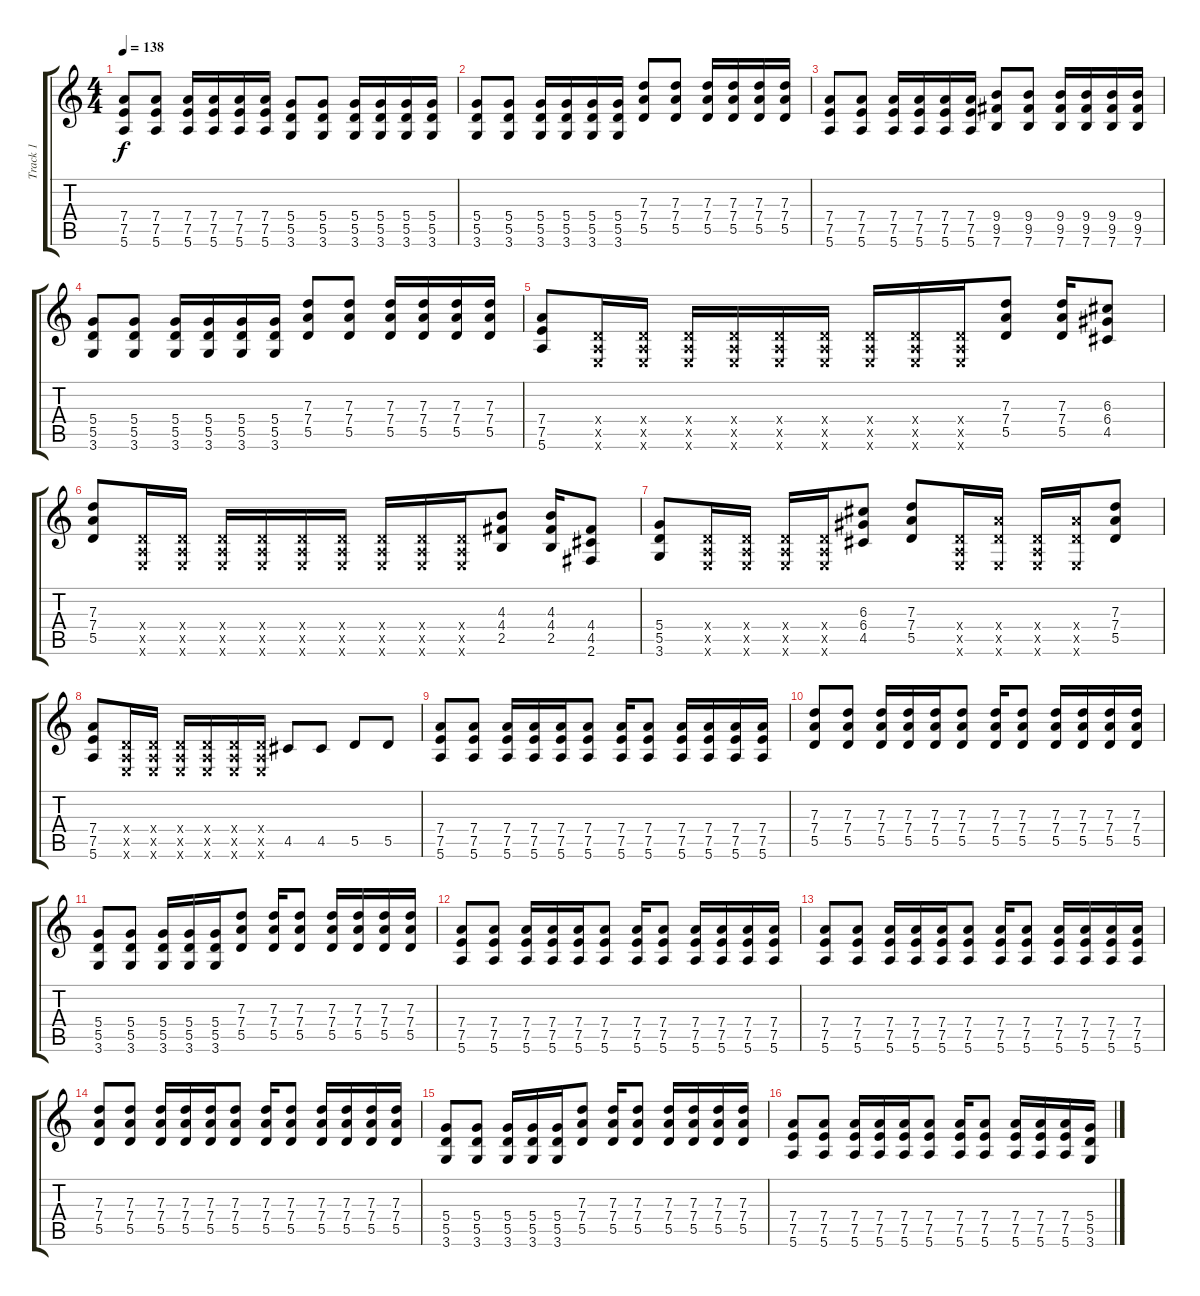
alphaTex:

\track ("Track 1" "Track 1") {instrument distortionguitar}
\staff {score tabs}
\tuning (E4 B3 G3 D3 A2 E2) {hide}
\ts (4 4)
\tempo 138
\clef g2
\ks c
(7.4 7.5 5.6).8{dy f} (7.4 7.5 5.6).8 (7.4 7.5 5.6).16 (7.4 7.5 5.6).16 (7.4 7.5 5.6).16 (7.4 7.5 5.6).16 (5.4 5.5 3.6).8 (5.4 5.5 3.6).8 (5.4 5.5 3.6).16 (5.4 5.5 3.6).16 (5.4 5.5 3.6).16 (5.4 5.5 3.6).16 |
(5.4 5.5 3.6).8 (5.4 5.5 3.6).8 (5.4 5.5 3.6).16 (5.4 5.5 3.6).16 (5.4 5.5 3.6).16 (5.4 5.5 3.6).16 (7.3 7.4 5.5).8 (7.3 7.4 5.5).8 (7.3 7.4 5.5).16 (7.3 7.4 5.5).16 (7.3 7.4 5.5).16 (7.3 7.4 5.5).16 |
(7.4 7.5 5.6).8 (7.4 7.5 5.6).8 (7.4 7.5 5.6).16 (7.4 7.5 5.6).16 (7.4 7.5 5.6).16 (7.4 7.5 5.6).16 (9.4 9.5 7.6).8 (9.4 9.5 7.6).8 (9.4 9.5 7.6).16 (9.4 9.5 7.6).16 (9.4 9.5 7.6).16 (9.4 9.5 7.6).16 |
(5.4 5.5 3.6).8 (5.4 5.5 3.6).8 (5.4 5.5 3.6).16 (5.4 5.5 3.6).16 (5.4 5.5 3.6).16 (5.4 5.5 3.6).16 (7.3 7.4 5.5).8 (7.3 7.4 5.5).8 (7.3 7.4 5.5).16 (7.3 7.4 5.5).16 (7.3 7.4 5.5).16 (7.3 7.4 5.5).16 |
(7.4 7.5 5.6).8 (0.4{x} 0.5{x} 0.6{x}).16 (0.4{x} 0.5{x} 0.6{x}).16 (0.4{x} 0.5{x} 0.6{x}).16 (0.4{x} 0.5{x} 0.6{x}).16 (0.4{x} 0.5{x} 0.6{x}).16 (0.4{x} 0.5{x} 0.6{x}).16 (0.4{x} 0.5{x} 0.6{x}).16 (0.4{x} 0.5{x} 0.6{x}).16 (0.4{x} 0.5{x} 0.6{x}).16 (7.3 7.4 5.5).8 (7.3 7.4 5.5).16 (6.3 6.4 4.5).8 |
(7.3 7.4 5.5).8 (0.4{x} 0.5{x} 0.6{x}).16 (0.4{x} 0.5{x} 0.6{x}).16 (0.4{x} 0.5{x} 0.6{x}).16 (0.4{x} 0.5{x} 0.6{x}).16 (0.4{x} 0.5{x} 0.6{x}).16 (0.4{x} 0.5{x} 0.6{x}).16 (0.4{x} 0.5{x} 0.6{x}).16 (0.4{x} 0.5{x} 0.6{x}).16 (0.4{x} 0.5{x} 0.6{x}).16 (4.3 4.4 2.5).8 (4.3 4.4 2.5).16 (4.4 4.5 2.6).8 |
(5.4 5.5 3.6).8 (0.4{x} 0.5{x} 0.6{x}).16 (0.4{x} 0.5{x} 0.6{x}).16 (0.4{x} 0.5{x} 0.6{x}).16 (0.4{x} 0.5{x} 0.6{x}).16 (6.3 6.4 4.5).8 (7.3 7.4 5.5).8 (0.4{x} 0.5{x} 0.6{x}).16 (7.4{x} 5.5{x} 0.6{x}).16 (0.4{x} 0.5{x} 0.6{x}).16 (7.4{x} 5.5{x} 0.6{x}).16 (7.3 7.4 5.5).8 |
(7.4 7.5 5.6).8 (0.4{x} 0.5{x} 0.6{x}).16 (0.4{x} 0.5{x} 0.6{x}).16 (0.4{x} 0.5{x} 0.6{x}).16 (0.4{x} 0.5{x} 0.6{x}).16 (0.4{x} 0.5{x} 0.6{x}).16 (0.4{x} 0.5{x} 0.6{x}).16 4.5.8 4.5.8 5.5.8 5.5.8 |
(7.4 7.5 5.6).8 (7.4 7.5 5.6).8 (7.4 7.5 5.6).16 (7.4 7.5 5.6).16 (7.4 7.5 5.6).16 (7.4 7.5 5.6).8 (7.4 7.5 5.6).16 (7.4 7.5 5.6).8 (7.4 7.5 5.6).16 (7.4 7.5 5.6).16 (7.4 7.5 5.6).16 (7.4 7.5 5.6).16 |
(7.3 7.4 5.5).8 (7.3 7.4 5.5).8 (7.3 7.4 5.5).16 (7.3 7.4 5.5).16 (7.3 7.4 5.5).16 (7.3 7.4 5.5).8 (7.3 7.4 5.5).16 (7.3 7.4 5.5).8 (7.3 7.4 5.5).16 (7.3 7.4 5.5).16 (7.3 7.4 5.5).16 (7.3 7.4 5.5).16 |
(5.4 5.5 3.6).8 (5.4 5.5 3.6).8 (5.4 5.5 3.6).16 (5.4 5.5 3.6).16 (5.4 5.5 3.6).16 (7.3 7.4 5.5).8 (7.3 7.4 5.5).16 (7.3 7.4 5.5).8 (7.3 7.4 5.5).16 (7.3 7.4 5.5).16 (7.3 7.4 5.5).16 (7.3 7.4 5.5).16 |
(7.4 7.5 5.6).8 (7.4 7.5 5.6).8 (7.4 7.5 5.6).16 (7.4 7.5 5.6).16 (7.4 7.5 5.6).16 (7.4 7.5 5.6).8 (7.4 7.5 5.6).16 (7.4 7.5 5.6).8 (7.4 7.5 5.6).16 (7.4 7.5 5.6).16 (7.4 7.5 5.6).16 (7.4 7.5 5.6).16 |
(7.4 7.5 5.6).8 (7.4 7.5 5.6).8 (7.4 7.5 5.6).16 (7.4 7.5 5.6).16 (7.4 7.5 5.6).16 (7.4 7.5 5.6).8 (7.4 7.5 5.6).16 (7.4 7.5 5.6).8 (7.4 7.5 5.6).16 (7.4 7.5 5.6).16 (7.4 7.5 5.6).16 (7.4 7.5 5.6).16 |
(7.3 7.4 5.5).8 (7.3 7.4 5.5).8 (7.3 7.4 5.5).16 (7.3 7.4 5.5).16 (7.3 7.4 5.5).16 (7.3 7.4 5.5).8 (7.3 7.4 5.5).16 (7.3 7.4 5.5).8 (7.3 7.4 5.5).16 (7.3 7.4 5.5).16 (7.3 7.4 5.5).16 (7.3 7.4 5.5).16 |
(5.4 5.5 3.6).8 (5.4 5.5 3.6).8 (5.4 5.5 3.6).16 (5.4 5.5 3.6).16 (5.4 5.5 3.6).16 (7.3 7.4 5.5).8 (7.3 7.4 5.5).16 (7.3 7.4 5.5).8 (7.3 7.4 5.5).16 (7.3 7.4 5.5).16 (7.3 7.4 5.5).16 (7.3 7.4 5.5).16 |
(7.4 7.5 5.6).8 (7.4 7.5 5.6).8 (7.4 7.5 5.6).16 (7.4 7.5 5.6).16 (7.4 7.5 5.6).16 (7.4 7.5 5.6).8 (7.4 7.5 5.6).16 (7.4 7.5 5.6).8 (7.4 7.5 5.6).16 (7.4 7.5 5.6).16 (7.4 7.5 5.6).16 (5.4 5.5 3.6).16
